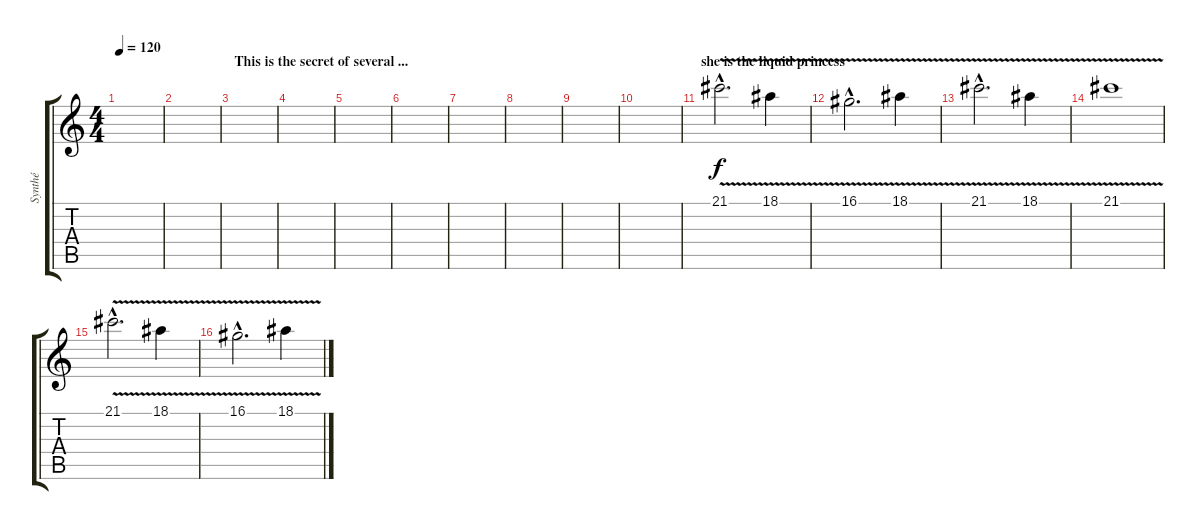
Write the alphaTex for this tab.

\track ("Synthé" "Synthé") {instrument churchorgan}
\staff {score tabs}
\tuning (E4 B3 G3 D3 A2 E2) {hide}
\ts (4 4)
\tempo 120
\clef g2
\ks c
|
|
\section ("" "This is the secret of several ...")
|
|
|
|
|
|
|
|
\section ("" "she is the liquid princess")
21.1{v hac}.2{d} 18.1{v}.4 |
16.1{v hac}.2{d} 18.1{v}.4 |
21.1{v hac}.2{d} 18.1{v}.4 |
21.1{v}.1 |
21.1{v hac}.2{d} 18.1{v}.4 |
16.1{v hac}.2{d} 18.1{v}.4
